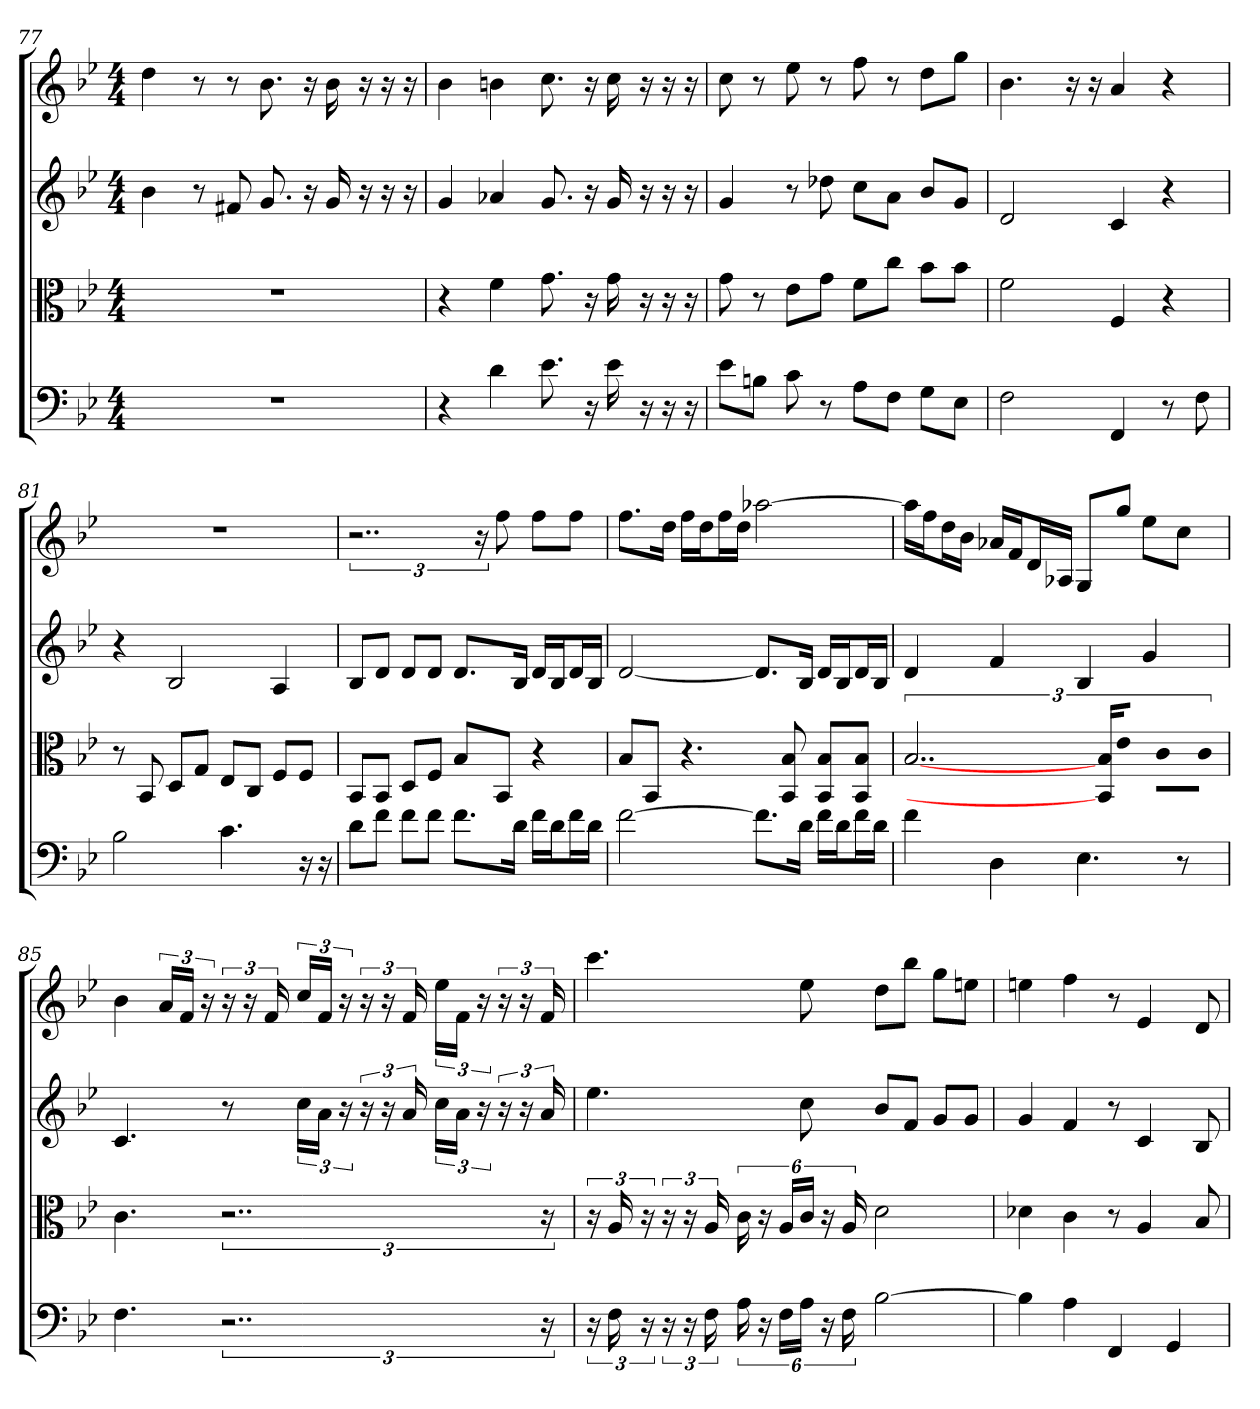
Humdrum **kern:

**kern	**kern	**kern	**kern
*part4	*part3	*part2	*part1
*staff4	*staff3	*staff2	*staff1
*clefF4	*clefC3	*clefG2	*clefG2
*k[b-e-]	*k[b-e-]	*k[b-e-]	*k[b-e-]
*B-:	*B-:	*B-:	*B-:
*M4/4	*M4/4	*M4/4	*M4/4
=77	=77	=77	=77
1r	1r	4b-	4dd
.	.	8r	8r
.	.	8f#X	8r
.	.	8.g	8.b-
.	.	16r	16r
.	.	16g	16b-
.	.	16r	16r
.	.	16r	16r
.	.	16r	16r
=78	=78	=78	=78
4r	4r	4g	4b-
4d	4f	4a-X	4bn
8.e-	8.g	8.g	8.cc
16r	16r	16r	16r
16e-	16g	16g	16cc
16r	16r	16r	16r
16r	16r	16r	16r
16r	16r	16r	16r
=79	=79	=79	=79
8e-\L	8g	4g	8cc
8Bn\J	8r	.	8r
8c	8e-\L	8r	8ee-
8r	8g\J	8dd-X	8r
8A\L	8f\L	8cc\L	8ff
8F\J	8cc\J	8a\J	8r
8G\L	8b-\L	8b-/L	8dd\L
8E-\J	8b-\J	8g/J	8gg\J
=80	=80	=80	=80
2F	2f	2d	4.b-
.	.	.	16r
.	.	.	16r
4FF	4F	4c	4a
8r	4r	4r	4r
8F	.	.	.
=81	=81	=81	=81
2B-	8r	4r	1r
.	8BB-	.	.
.	8D/L	2B-	.
.	8G/J	.	.
4.c	8E-/L	.	.
.	8C/J	.	.
.	8F/L	4A	.
16r	8F/J	.	.
16r	.	.	.
=82	=82	=82	=82
8d\L	8BB-/L	8B-/L	3..r
8f\J	8BB-/J	8d/J	.
8f\L	8D/L	8d/L	.
8f\J	8F/J	8d/J	.
8.f\L	8B-/L	8.d/L	.
.	.	.	24r
.	8BB-/J	.	8ff
16d\Jk	.	16B-/Jk	.
16f\LL	4r	16d/LL	8ff\L
16d\J	.	16B-/J	.
16f\L	.	16d/L	8ff\J
16d\JJ	.	16B-/JJ	.
=83	=83	=83	=83
[2f	8B-/L	[2d	8.ff\L
.	8BB-/J	.	.
.	.	.	16dd\Jk
.	4.r	.	16ff\LL
.	.	.	16dd\J
.	.	.	16ff\L
.	.	.	16dd\JJ
8.f\L]	.	8.d/L]	[2aa-X
.	8BB- 8B-	.	.
16d\Jk	.	16B-/Jk	.
16f\LL	8BB-/ 8B-/L	16d/LL	.
16d\J	.	16B-/J	.
16f\L	8BB-/ 8B-/J	16d/L	.
16d\JJ	.	16B-/JJ	.
=84	=84	=84	=84
4f	[3..B-	4d	16aa-\LL]
.	.	.	16ff\J
.	.	.	16dd\L
.	.	.	16b-\JJ
4D	.	4f	16a-X/LL
.	.	.	16f/J
.	.	.	16d/L
.	.	.	16A-X/JJ
4.E-	.	4B-	8G/L
.	24BB-]/ 24B-/KL	.	.
.	8e-/J	.	8gg/J
.	8c\L	4g	8ee-\L
8r	8c\J	.	8cc\J
=85	=85	=85	=85
4.F	4.c	4.c	4b-
.	.	.	24a/LL
.	.	.	24f/JJ
.	.	.	24r
3..r	3..r	8r	24r
.	.	.	24r
.	.	.	24f
.	.	24cc\LL	24cc/LL
.	.	24a\JJ	24f/JJ
.	.	24r	24r
.	.	24r	24r
.	.	24r	24r
.	.	24a	24f
.	.	24cc\LL	24ee-\LL
.	.	24a\JJ	24f\JJ
.	.	24r	24r
.	.	24r	24r
.	.	24r	24r
24r	24r	24a	24f
=86	=86	=86	=86
24r	24r	4.ee-	4.ccc
24F	24A	.	.
24r	24r	.	.
24r	24r	.	.
24r	24r	.	.
24F	24A	.	.
24A	24c	.	.
24r	24r	.	.
24F\LL	24A/LL	.	.
24A\JJ	24c/JJ	8cc	8ee-
24r	24r	.	.
24F	24A	.	.
[2B-	2d	8b-/L	8dd\L
.	.	8f/J	8bb-\J
.	.	8g/L	8gg\L
.	.	8g/J	8een\J
=87	=87	=87	=87
4B-]	4d-X	4g	4een
4A	4c	4f	4ff
4FF	8r	8r	8r
.	4A	4c	4e-
4GG	.	.	.
.	8B-	8B-	8d
=	=	=	=
*-	*-	*-	*-
